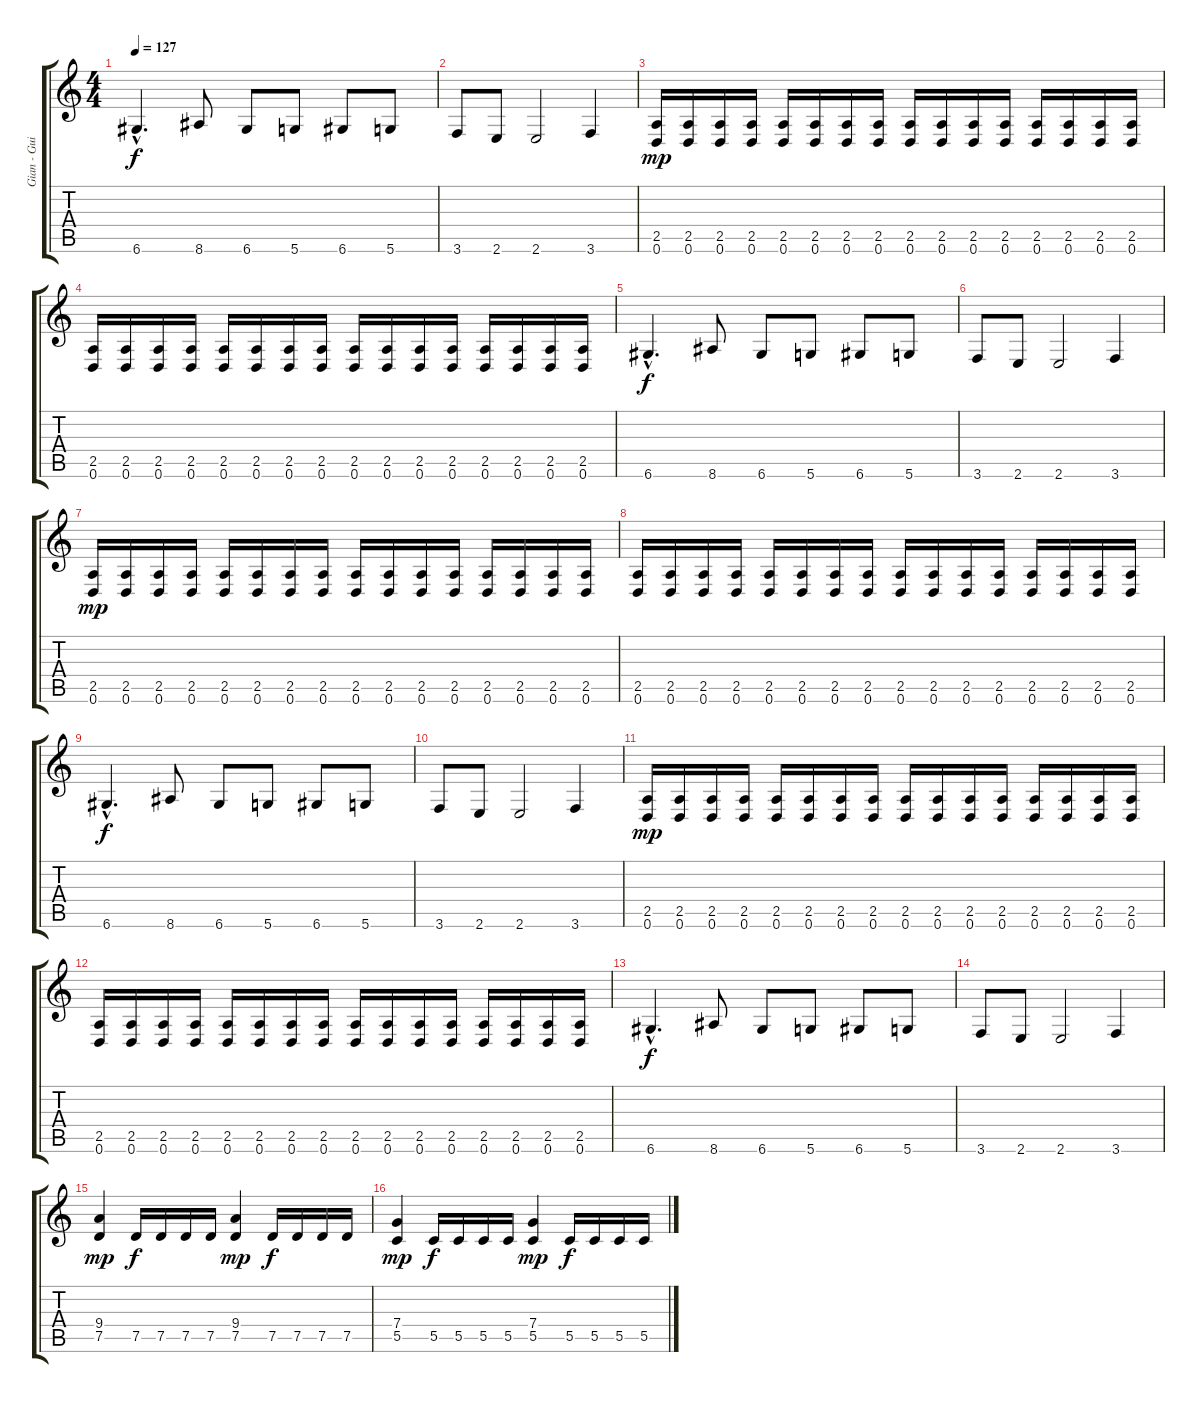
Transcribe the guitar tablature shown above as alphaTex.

\track ("Gian - Guitar 2" "Gian - Gui") {instrument distortionguitar}
\staff {score tabs}
\tuning (D4 A3 F3 C3 G2 D2) {hide}
\ts (4 4)
\tempo 127
\clef g2
\ks c
6.6{hac}.4{d dy f} 8.6.8 6.6.8 5.6.8 6.6.8 5.6.8 |
3.6.8 2.6.8 2.6.2 3.6.4 |
(2.5 0.6).16{dy mp} (2.5 0.6).16 (2.5 0.6).16 (2.5 0.6).16 (2.5 0.6).16 (2.5 0.6).16 (2.5 0.6).16 (2.5 0.6).16 (2.5 0.6).16 (2.5 0.6).16 (2.5 0.6).16 (2.5 0.6).16 (2.5 0.6).16 (2.5 0.6).16 (2.5 0.6).16 (2.5 0.6).16 |
(2.5 0.6).16 (2.5 0.6).16 (2.5 0.6).16 (2.5 0.6).16 (2.5 0.6).16 (2.5 0.6).16 (2.5 0.6).16 (2.5 0.6).16 (2.5 0.6).16 (2.5 0.6).16 (2.5 0.6).16 (2.5 0.6).16 (2.5 0.6).16 (2.5 0.6).16 (2.5 0.6).16 (2.5 0.6).16 |
6.6{hac}.4{d dy f} 8.6.8 6.6.8 5.6.8 6.6.8 5.6.8 |
3.6.8 2.6.8 2.6.2 3.6.4 |
(2.5 0.6).16{dy mp} (2.5 0.6).16 (2.5 0.6).16 (2.5 0.6).16 (2.5 0.6).16 (2.5 0.6).16 (2.5 0.6).16 (2.5 0.6).16 (2.5 0.6).16 (2.5 0.6).16 (2.5 0.6).16 (2.5 0.6).16 (2.5 0.6).16 (2.5 0.6).16 (2.5 0.6).16 (2.5 0.6).16 |
(2.5 0.6).16 (2.5 0.6).16 (2.5 0.6).16 (2.5 0.6).16 (2.5 0.6).16 (2.5 0.6).16 (2.5 0.6).16 (2.5 0.6).16 (2.5 0.6).16 (2.5 0.6).16 (2.5 0.6).16 (2.5 0.6).16 (2.5 0.6).16 (2.5 0.6).16 (2.5 0.6).16 (2.5 0.6).16 |
6.6{hac}.4{d dy f} 8.6.8 6.6.8 5.6.8 6.6.8 5.6.8 |
3.6.8 2.6.8 2.6.2 3.6.4 |
(2.5 0.6).16{dy mp} (2.5 0.6).16 (2.5 0.6).16 (2.5 0.6).16 (2.5 0.6).16 (2.5 0.6).16 (2.5 0.6).16 (2.5 0.6).16 (2.5 0.6).16 (2.5 0.6).16 (2.5 0.6).16 (2.5 0.6).16 (2.5 0.6).16 (2.5 0.6).16 (2.5 0.6).16 (2.5 0.6).16 |
(2.5 0.6).16 (2.5 0.6).16 (2.5 0.6).16 (2.5 0.6).16 (2.5 0.6).16 (2.5 0.6).16 (2.5 0.6).16 (2.5 0.6).16 (2.5 0.6).16 (2.5 0.6).16 (2.5 0.6).16 (2.5 0.6).16 (2.5 0.6).16 (2.5 0.6).16 (2.5 0.6).16 (2.5 0.6).16 |
6.6{hac}.4{d dy f} 8.6.8 6.6.8 5.6.8 6.6.8 5.6.8 |
3.6.8 2.6.8 2.6.2 3.6.4 |
(9.4 7.5).4{dy mp} 7.5.16{dy f} 7.5.16 7.5.16 7.5.16 (9.4 7.5).4{dy mp} 7.5.16{dy f} 7.5.16 7.5.16 7.5.16 |
(7.4 5.5).4{dy mp} 5.5.16{dy f} 5.5.16 5.5.16 5.5.16 (7.4 5.5).4{dy mp} 5.5.16{dy f} 5.5.16 5.5.16 5.5.16
